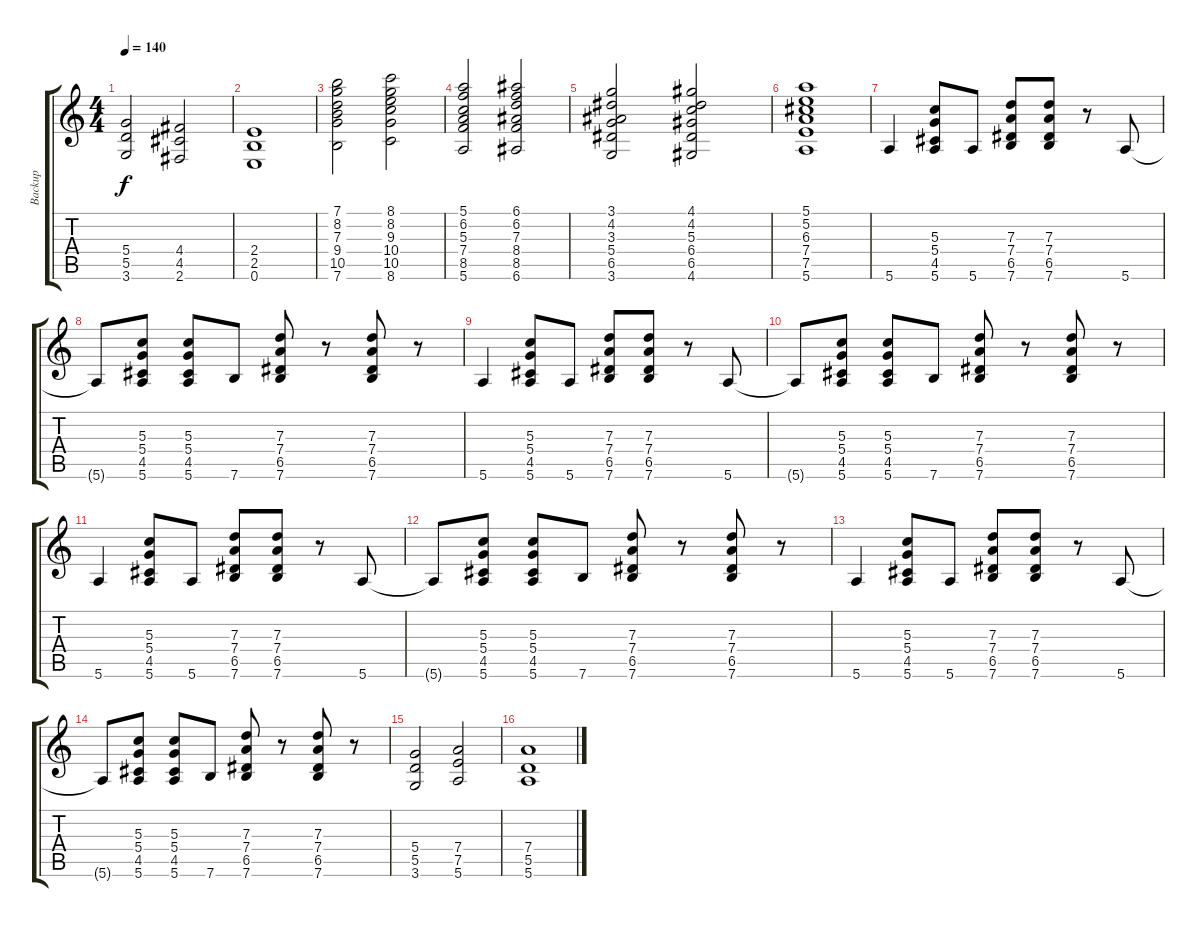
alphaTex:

\track ("Backup" "Backup") {instrument distortionguitar}
\staff {score tabs}
\tuning (E4 B3 G3 D3 A2 E2) {hide}
\ts (4 4)
\tempo 140
\clef g2
\ks c
(5.4 5.5 3.6).2{dy f} (4.4 4.5 2.6).2 |
(2.4 2.5 0.6).1 |
(7.1 8.2 7.3 9.4 10.5 7.6).2 (8.1 8.2 9.3 10.4 10.5 8.6).2 |
(5.1 6.2 5.3 7.4 8.5 5.6).2 (6.1 6.2 7.3 8.4 8.5 6.6).2 |
(3.1 4.2 3.3 5.4 6.5 3.6).2 (4.1 4.2 5.3 6.4 6.5 4.6).2 |
(5.1 5.2 6.3 7.4 7.5 5.6).1 |
5.6.4 (5.3 5.4 4.5 5.6).8 5.6.8 (7.3 7.4 6.5 7.6).8 (7.3 7.4 6.5 7.6).8 r.8 5.6.8 |
5.6{t}.8 (5.3 5.4 4.5 5.6).8 (5.3 5.4 4.5 5.6).8 7.6.8 (7.3 7.4 6.5 7.6).8 r.8 (7.3 7.4 6.5 7.6).8 r.8 |
5.6.4 (5.3 5.4 4.5 5.6).8 5.6.8 (7.3 7.4 6.5 7.6).8 (7.3 7.4 6.5 7.6).8 r.8 5.6.8 |
5.6{t}.8 (5.3 5.4 4.5 5.6).8 (5.3 5.4 4.5 5.6).8 7.6.8 (7.3 7.4 6.5 7.6).8 r.8 (7.3 7.4 6.5 7.6).8 r.8 |
5.6.4 (5.3 5.4 4.5 5.6).8 5.6.8 (7.3 7.4 6.5 7.6).8 (7.3 7.4 6.5 7.6).8 r.8 5.6.8 |
5.6{t}.8 (5.3 5.4 4.5 5.6).8 (5.3 5.4 4.5 5.6).8 7.6.8 (7.3 7.4 6.5 7.6).8 r.8 (7.3 7.4 6.5 7.6).8 r.8 |
5.6.4 (5.3 5.4 4.5 5.6).8 5.6.8 (7.3 7.4 6.5 7.6).8 (7.3 7.4 6.5 7.6).8 r.8 5.6.8 |
5.6{t}.8 (5.3 5.4 4.5 5.6).8 (5.3 5.4 4.5 5.6).8 7.6.8 (7.3 7.4 6.5 7.6).8 r.8 (7.3 7.4 6.5 7.6).8 r.8 |
(5.4 5.5 3.6).2 (7.4 7.5 5.6).2 |
(7.4 5.5 5.6).1
